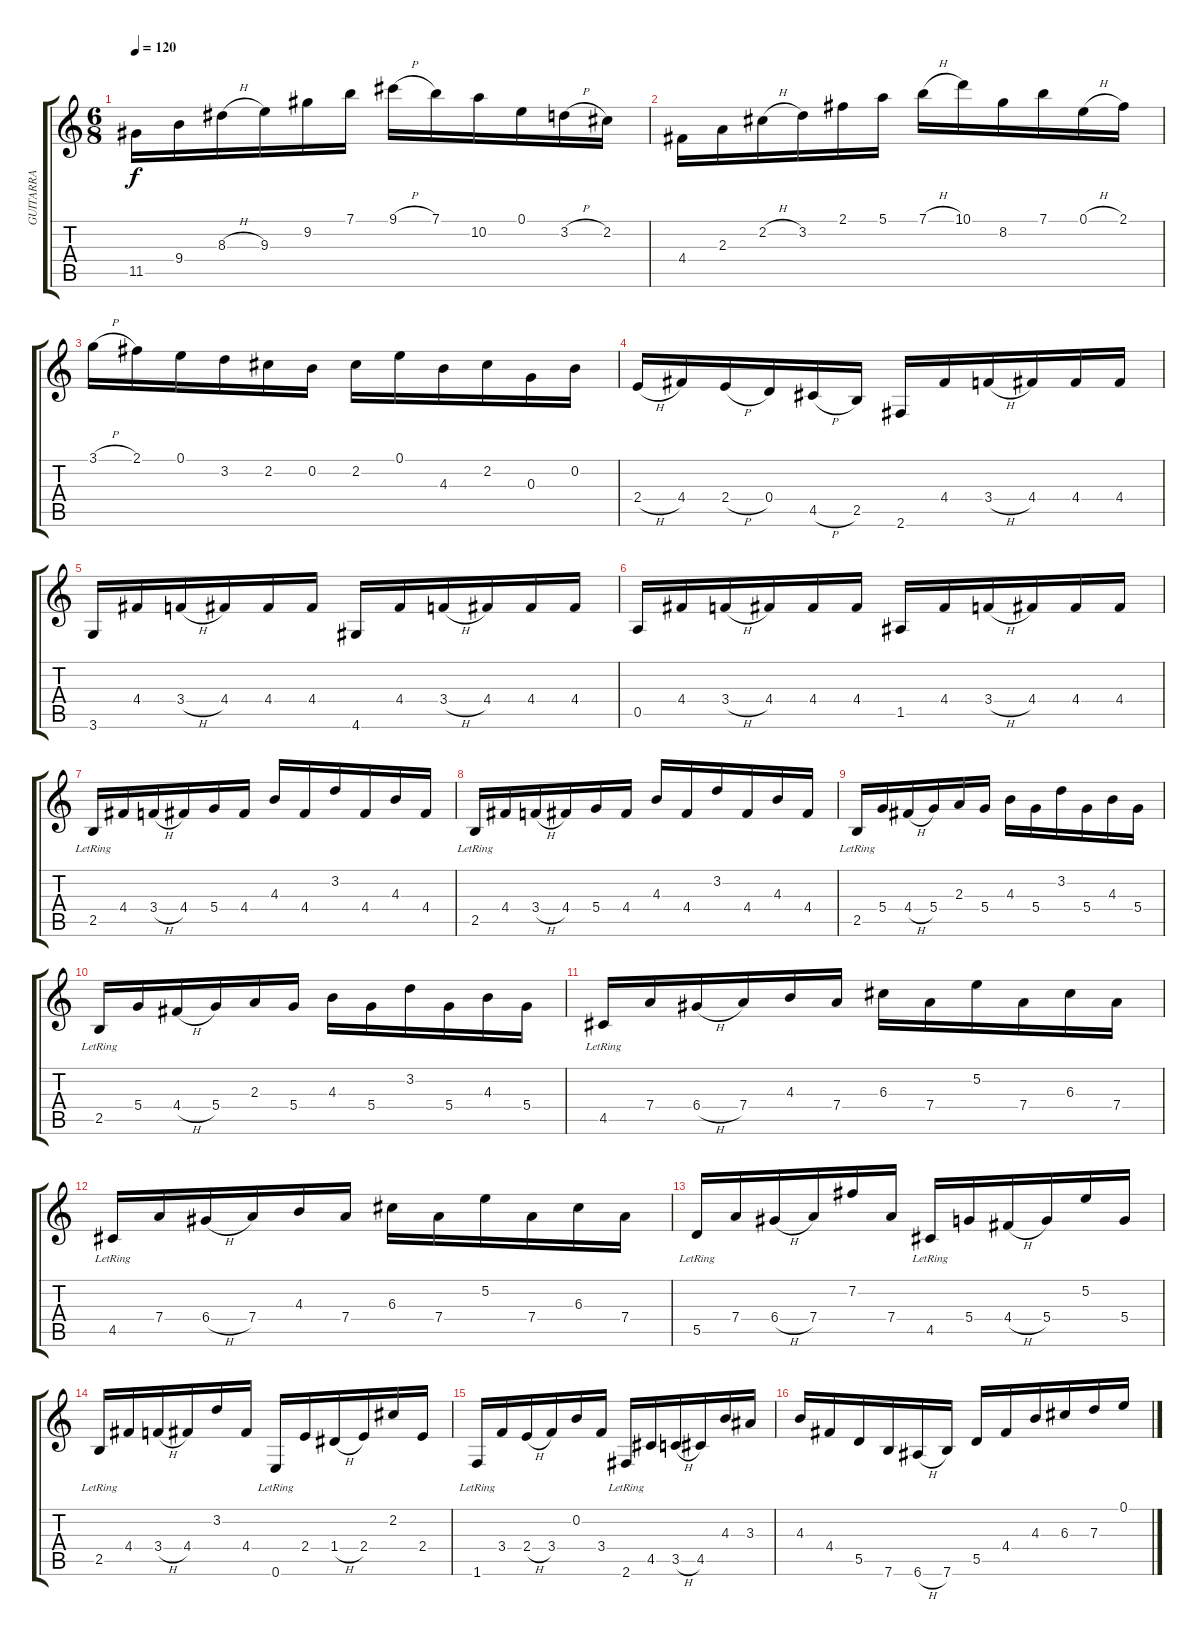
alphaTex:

\track ("GUITARRA" "GUITARRA") {instrument acousticguitarnylon}
\staff {score tabs}
\tuning (E4 B3 G3 D3 A2 E2) {hide}
\ts (6 8)
\tempo 120
\clef g2
\ks c
11.5.16{dy f} 9.4.16 8.3{h}.16 9.3.16 9.2.16 7.1.16 9.1{h}.16 7.1.16 10.2.16 0.1.16 3.2{h}.16 2.2.16 |
4.4.16 2.3.16 2.2{h}.16 3.2.16 2.1.16 5.1.16 7.1{h}.16 10.1.16 8.2.16 7.1.16 0.1{h}.16 2.1.16 |
3.1{h}.16 2.1.16 0.1.16 3.2.16 2.2.16 0.2.16 2.2.16 0.1.16 4.3.16 2.2.16 0.3.16 0.2.16 |
2.4{h}.16 4.4.16 2.4{h}.16 0.4.16 4.5{h}.16 2.5.16 2.6.16 4.4.16 3.4{h}.16 4.4.16 4.4.16 4.4.16 |
3.6.16 4.4.16 3.4{h}.16 4.4.16 4.4.16 4.4.16 4.6.16 4.4.16 3.4{h}.16 4.4.16 4.4.16 4.4.16 |
0.5.16 4.4.16 3.4{h}.16 4.4.16 4.4.16 4.4.16 1.5.16 4.4.16 3.4{h}.16 4.4.16 4.4.16 4.4.16 |
2.5{lr}.16 4.4.16 3.4{h}.16 4.4.16 5.4.16 4.4.16 4.3.16 4.4.16 3.2.16 4.4.16 4.3.16 4.4.16 |
2.5{lr}.16 4.4.16 3.4{h}.16 4.4.16 5.4.16 4.4.16 4.3.16 4.4.16 3.2.16 4.4.16 4.3.16 4.4.16 |
2.5{lr}.16 5.4.16 4.4{h}.16 5.4.16 2.3.16 5.4.16 4.3.16 5.4.16 3.2.16 5.4.16 4.3.16 5.4.16 |
2.5{lr}.16 5.4.16 4.4{h}.16 5.4.16 2.3.16 5.4.16 4.3.16 5.4.16 3.2.16 5.4.16 4.3.16 5.4.16 |
4.5{lr}.16 7.4.16 6.4{h}.16 7.4.16 4.3.16 7.4.16 6.3.16 7.4.16 5.2.16 7.4.16 6.3.16 7.4.16 |
4.5{lr}.16 7.4.16 6.4{h}.16 7.4.16 4.3.16 7.4.16 6.3.16 7.4.16 5.2.16 7.4.16 6.3.16 7.4.16 |
5.5{lr}.16 7.4.16 6.4{h}.16 7.4.16 7.2.16 7.4.16 4.5{lr}.16 5.4.16 4.4{h}.16 5.4.16 5.2.16 5.4.16 |
2.5{lr}.16 4.4.16 3.4{h}.16 4.4.16 3.2.16 4.4.16 0.6{lr}.16 2.4.16 1.4{h}.16 2.4.16 2.2.16 2.4.16 |
1.6{lr}.16 3.4.16 2.4{h}.16 3.4.16 0.2.16 3.4.16 2.6{lr}.16 4.5.16 3.5{h}.16 4.5.16 4.3.16 3.3.16 |
4.3.16 4.4.16 5.5.16 7.6.16 6.6{h}.16 7.6.16 5.5.16 4.4.16 4.3.16 6.3.16 7.3.16 0.1.16
